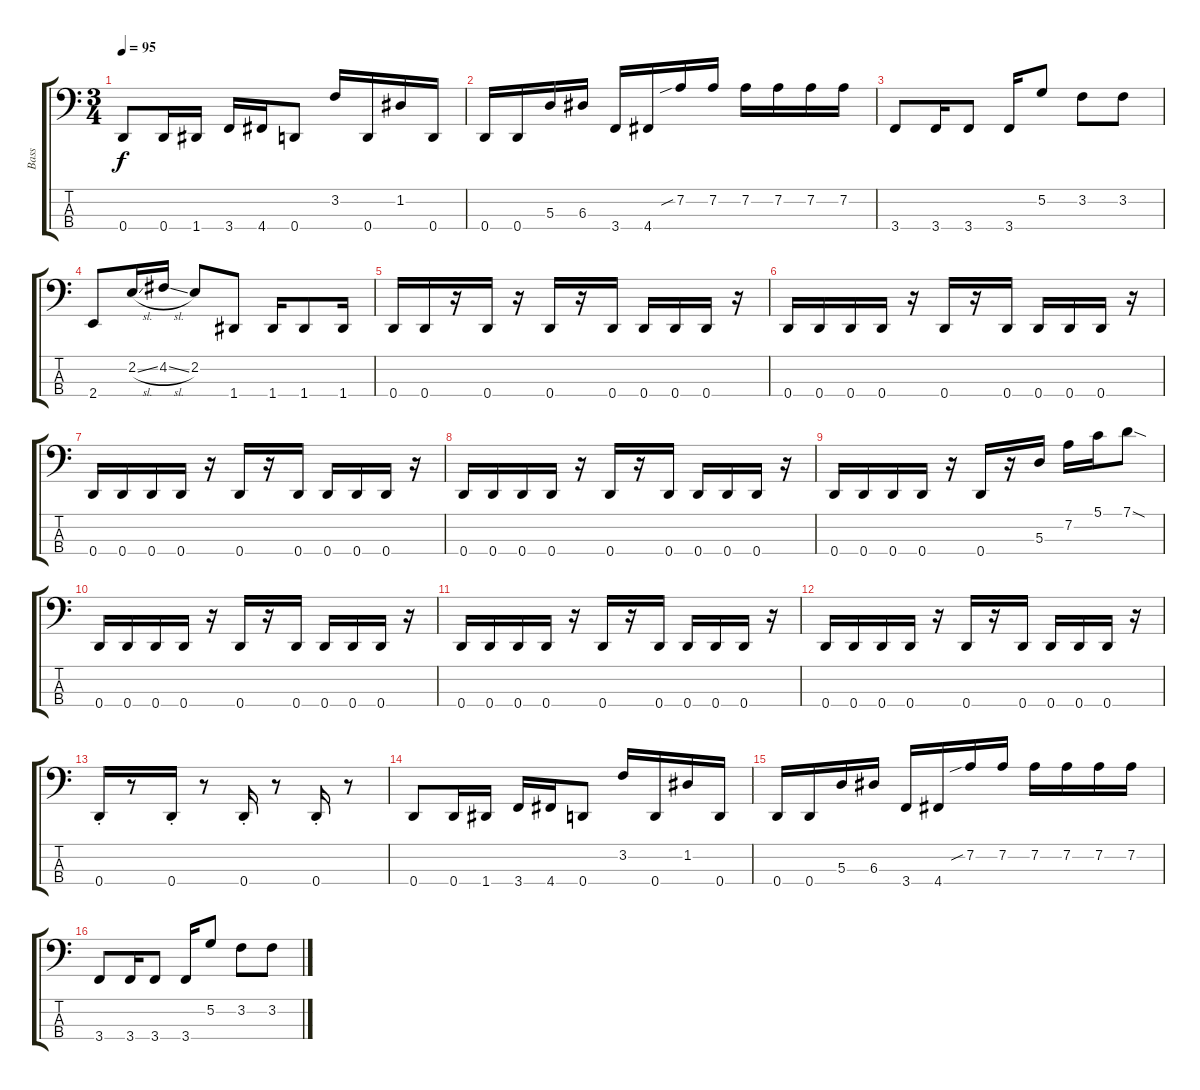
\track ("Bass" "Bass") {instrument electricbassfinger}
\staff {score tabs}
\tuning (G2 D2 A1 D1) {hide}
\ts (3 4)
\tempo 95
\clef f4
\ks c
0.4.8{dy f} 0.4.16 1.4.16 3.4.16 4.4.16 0.4.8 3.2.16 0.4.16 1.2.16 0.4.16 |
0.4.16 0.4.16 5.3.16 6.3.16 3.4.16 4.4.16 7.2{sib}.16 7.2.16 7.2.16 7.2.16 7.2.16 7.2.16 |
3.4.8 3.4.16 3.4.8 3.4.16 5.2.8 3.2.8 3.2.8 |
2.4.8 2.2{sl}.16 4.2{sl}.16 2.2.8 1.4.8 1.4.16 1.4.8 1.4.16 |
0.4.16 0.4.16 r.16 0.4.16 r.16 0.4.16 r.16 0.4.16 0.4.16 0.4.16 0.4.16 r.16 |
0.4.16 0.4.16 0.4.16 0.4.16 r.16 0.4.16 r.16 0.4.16 0.4.16 0.4.16 0.4.16 r.16 |
0.4.16 0.4.16 0.4.16 0.4.16 r.16 0.4.16 r.16 0.4.16 0.4.16 0.4.16 0.4.16 r.16 |
0.4.16 0.4.16 0.4.16 0.4.16 r.16 0.4.16 r.16 0.4.16 0.4.16 0.4.16 0.4.16 r.16 |
0.4.16 0.4.16 0.4.16 0.4.16 r.16 0.4.16 r.16 5.3.16 7.2.16 5.1.16 7.1{sod}.8 |
0.4.16 0.4.16 0.4.16 0.4.16 r.16 0.4.16 r.16 0.4.16 0.4.16 0.4.16 0.4.16 r.16 |
0.4.16 0.4.16 0.4.16 0.4.16 r.16 0.4.16 r.16 0.4.16 0.4.16 0.4.16 0.4.16 r.16 |
0.4.16 0.4.16 0.4.16 0.4.16 r.16 0.4.16 r.16 0.4.16 0.4.16 0.4.16 0.4.16 r.16 |
0.4{st}.16 r.8 0.4{st}.16 r.8 0.4{st}.16 r.8 0.4{st}.16 r.8 |
0.4.8 0.4.16 1.4.16 3.4.16 4.4.16 0.4.8 3.2.16 0.4.16 1.2.16 0.4.16 |
0.4.16 0.4.16 5.3.16 6.3.16 3.4.16 4.4.16 7.2{sib}.16 7.2.16 7.2.16 7.2.16 7.2.16 7.2.16 |
3.4.8 3.4.16 3.4.8 3.4.16 5.2.8 3.2.8 3.2.8
